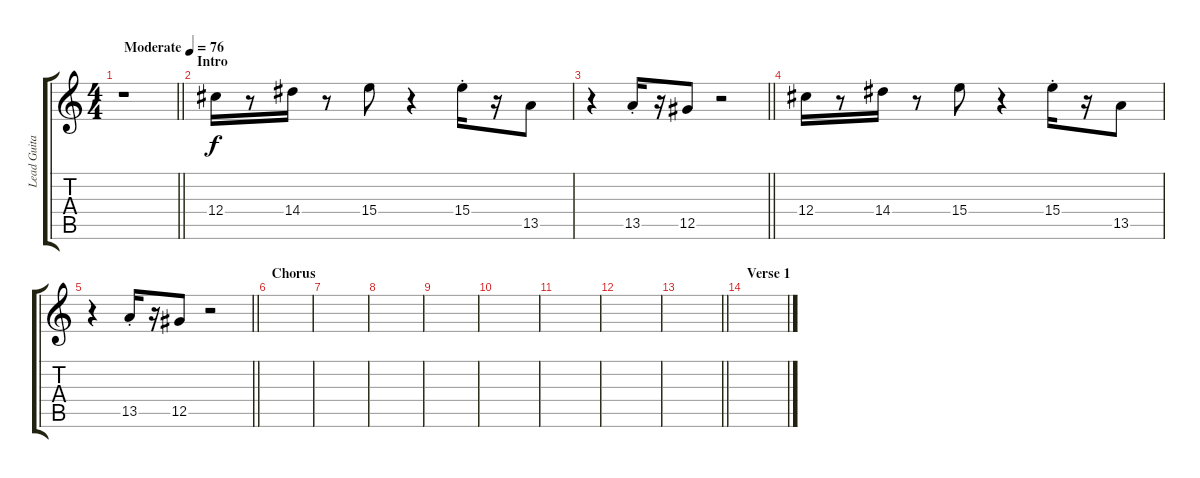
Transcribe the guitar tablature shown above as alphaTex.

\track ("Lead Guitar" "Lead Guita") {instrument electricguitarmuted}
\staff {score tabs}
\tuning (Eb4 Bb3 Gb3 Db3 Ab2 Eb2) {hide}
\ts (4 4)
\tempo (76 "Moderate")
\clef g2
\barLineRight lightlight
\ks c
r.1{dy f instrument electricguitarmuted} |
\section ("" "Intro")
12.4.16 r.8 14.4.16 r.8 15.4.8 r.4 15.4{st}.16 r.16 13.5.8 |
\barLineRight lightlight
r.4 13.5{st}.16 r.16 12.5.8 r.2 |
12.4.16 r.8 14.4.16 r.8 15.4.8 r.4 15.4{st}.16 r.16 13.5.8 |
\barLineRight lightlight
r.4 13.5{st}.16 r.16 12.5.8 r.2 |
\section ("" "Chorus")
|
|
|
|
|
|
|
\barLineRight lightlight
|
\section ("" "Verse 1")
